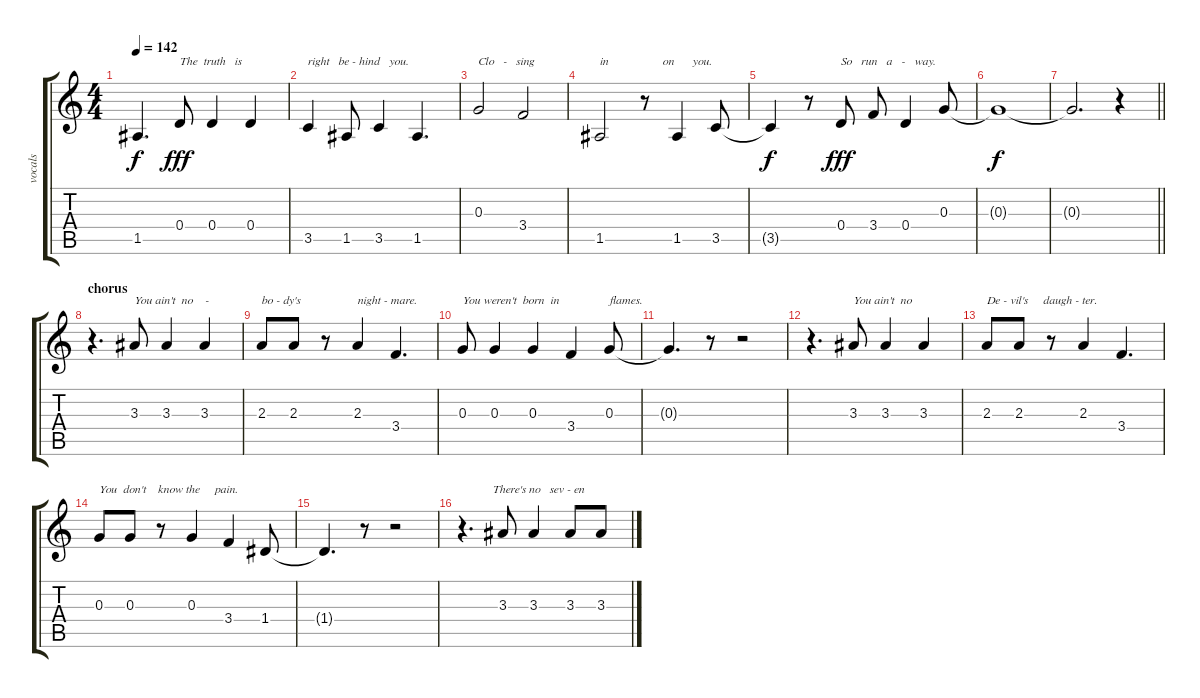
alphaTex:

\track ("vocals" "vocals") {instrument overdrivenguitar}
\staff {score tabs}
\tuning (E4 B3 G3 D3 A2 D2) {hide}
\ts (4 4)
\tempo 142
\clef g2
\ks c
1.5{t}.4{d dy f} 0.4.8{txt "The  truth   is" dy fff} 0.4.4 0.4.4 |
3.5.4{txt "right   be - hind   you."} 1.5.8 3.5.4 1.5.4{d} |
0.3.2{txt "Clo   -   sing"} 3.4.2 |
1.5.2{txt "in                  on      you."} r.8 1.5.4 3.5.8 |
3.5{t}.4{dy f} r.8 0.4.8{txt "So   run   a   -   way." dy fff} 3.4.8 0.4.4 0.3.8 |
0.3{t}.1{dy f} |
\barLineRight lightlight
0.3{t}.2{d} r.4 |
\section ("" "chorus")
r.4{d} 3.3.8{txt "You ain't  no    -"} 3.3.4 3.3.4 |
2.3.8{txt "bo - dy's"} 2.3.8 r.8 2.3.4{txt "night - mare."} 3.4.4{d} |
0.3.8{txt "You weren't  born  in"} 0.3.4 0.3.4 3.4.4 0.3.8{txt "flames."} |
0.3{t}.4{d} r.8 r.2 |
r.4{d} 3.3.8{txt "You ain't  no"} 3.3.4 3.3.4 |
2.3.8{txt "De - vil's     daugh - ter."} 2.3.8 r.8 2.3.4 3.4.4{d} |
0.3.8{txt "You  don't    know the     pain."} 0.3.8 r.8 0.3.4 3.4.4 1.4.8 |
1.4{t}.4{d} r.8 r.2 |
r.4{d txt "          There's no   sev - en"} 3.3.8 3.3.4 3.3.8 3.3.8
